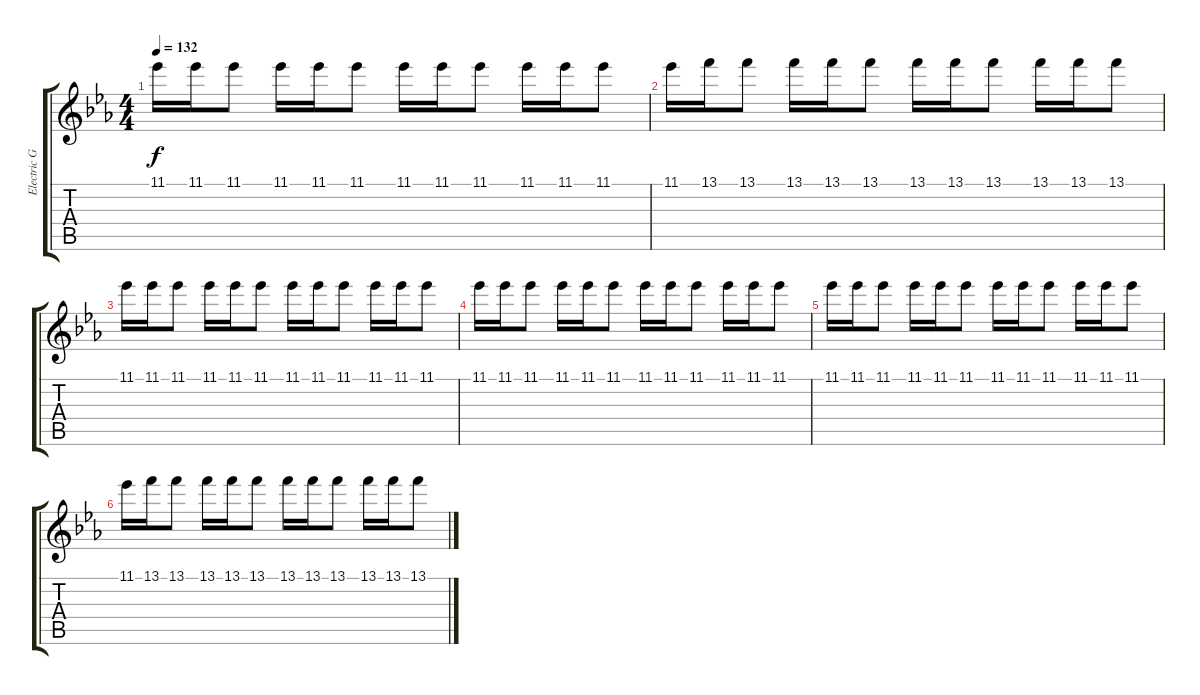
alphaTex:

\track ("Electric Guitar" "Electric G") {instrument distortionguitar}
\staff {score tabs}
\tuning (E4 B3 G3 D3 A2 E2) {hide}
\ts (4 4)
\tempo 132
\clef g2
\ks eb
11.1.16{dy f} 11.1.16 11.1.8 11.1.16 11.1.16 11.1.8 11.1.16 11.1.16 11.1.8 11.1.16 11.1.16 11.1.8 |
11.1.16 13.1.16 13.1.8 13.1.16 13.1.16 13.1.8 13.1.16 13.1.16 13.1.8 13.1.16 13.1.16 13.1.8 |
11.1.16 11.1.16 11.1.8 11.1.16 11.1.16 11.1.8 11.1.16 11.1.16 11.1.8 11.1.16 11.1.16 11.1.8 |
11.1.16 11.1.16 11.1.8 11.1.16 11.1.16 11.1.8 11.1.16 11.1.16 11.1.8 11.1.16 11.1.16 11.1.8 |
11.1.16 11.1.16 11.1.8 11.1.16 11.1.16 11.1.8 11.1.16 11.1.16 11.1.8 11.1.16 11.1.16 11.1.8 |
11.1.16 13.1.16 13.1.8 13.1.16 13.1.16 13.1.8 13.1.16 13.1.16 13.1.8 13.1.16 13.1.16 13.1.8
